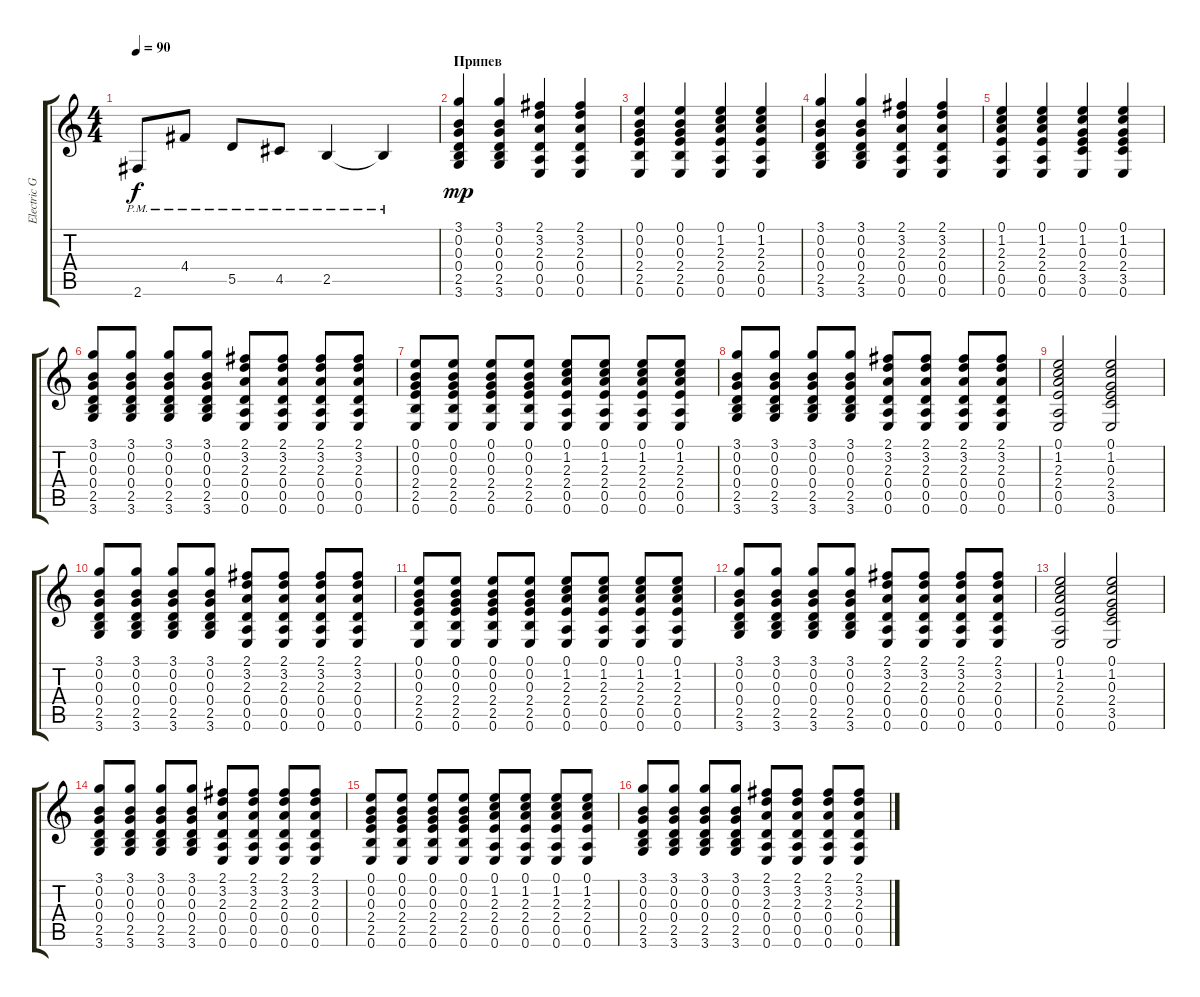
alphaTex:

\track ("Electric Guitar" "Electric G") {instrument electricguitarclean}
\staff {score tabs}
\tuning (E4 B3 G3 D3 A2 E2) {hide}
\ts (4 4)
\tempo 90
\clef g2
\ks c
2.6{pm}.8{dy f} 4.4{pm}.8 5.5{pm}.8 4.5{pm}.8 2.5{pm}.4 2.5{pm t}.4 |
\section ("" "Припев")
(3.1 0.2 0.3 0.4 2.5 3.6).4{dy mp} (3.1 0.2 0.3 0.4 2.5 3.6).4 (2.1 3.2 2.3 0.4 0.5 0.6).4 (2.1 3.2 2.3 0.4 0.5 0.6).4 |
(0.1 0.2 0.3 2.4 2.5 0.6).4 (0.1 0.2 0.3 2.4 2.5 0.6).4 (0.1 1.2 2.3 2.4 0.5 0.6).4 (0.1 1.2 2.3 2.4 0.5 0.6).4 |
(3.1 0.2 0.3 0.4 2.5 3.6).4 (3.1 0.2 0.3 0.4 2.5 3.6).4 (2.1 3.2 2.3 0.4 0.5 0.6).4 (2.1 3.2 2.3 0.4 0.5 0.6).4 |
(0.1 1.2 2.3 2.4 0.5 0.6).4 (0.1 1.2 2.3 2.4 0.5 0.6).4 (0.1 1.2 0.3 2.4 3.5 0.6).4 (0.1 1.2 0.3 2.4 3.5 0.6).4 |
(3.1 0.2 0.3 0.4 2.5 3.6).8 (3.1 0.2 0.3 0.4 2.5 3.6).8 (3.1 0.2 0.3 0.4 2.5 3.6).8 (3.1 0.2 0.3 0.4 2.5 3.6).8 (2.1 3.2 2.3 0.4 0.5 0.6).8 (2.1 3.2 2.3 0.4 0.5 0.6).8 (2.1 3.2 2.3 0.4 0.5 0.6).8 (2.1 3.2 2.3 0.4 0.5 0.6).8 |
(0.1 0.2 0.3 2.4 2.5 0.6).8 (0.1 0.2 0.3 2.4 2.5 0.6).8 (0.1 0.2 0.3 2.4 2.5 0.6).8 (0.1 0.2 0.3 2.4 2.5 0.6).8 (0.1 1.2 2.3 2.4 0.5 0.6).8 (0.1 1.2 2.3 2.4 0.5 0.6).8 (0.1 1.2 2.3 2.4 0.5 0.6).8 (0.1 1.2 2.3 2.4 0.5 0.6).8 |
(3.1 0.2 0.3 0.4 2.5 3.6).8 (3.1 0.2 0.3 0.4 2.5 3.6).8 (3.1 0.2 0.3 0.4 2.5 3.6).8 (3.1 0.2 0.3 0.4 2.5 3.6).8 (2.1 3.2 2.3 0.4 0.5 0.6).8 (2.1 3.2 2.3 0.4 0.5 0.6).8 (2.1 3.2 2.3 0.4 0.5 0.6).8 (2.1 3.2 2.3 0.4 0.5 0.6).8 |
(0.1 1.2 2.3 2.4 0.5 0.6).2 (0.1 1.2 0.3 2.4 3.5 0.6).2 |
(3.1 0.2 0.3 0.4 2.5 3.6).8 (3.1 0.2 0.3 0.4 2.5 3.6).8 (3.1 0.2 0.3 0.4 2.5 3.6).8 (3.1 0.2 0.3 0.4 2.5 3.6).8 (2.1 3.2 2.3 0.4 0.5 0.6).8 (2.1 3.2 2.3 0.4 0.5 0.6).8 (2.1 3.2 2.3 0.4 0.5 0.6).8 (2.1 3.2 2.3 0.4 0.5 0.6).8 |
(0.1 0.2 0.3 2.4 2.5 0.6).8 (0.1 0.2 0.3 2.4 2.5 0.6).8 (0.1 0.2 0.3 2.4 2.5 0.6).8 (0.1 0.2 0.3 2.4 2.5 0.6).8 (0.1 1.2 2.3 2.4 0.5 0.6).8 (0.1 1.2 2.3 2.4 0.5 0.6).8 (0.1 1.2 2.3 2.4 0.5 0.6).8 (0.1 1.2 2.3 2.4 0.5 0.6).8 |
(3.1 0.2 0.3 0.4 2.5 3.6).8 (3.1 0.2 0.3 0.4 2.5 3.6).8 (3.1 0.2 0.3 0.4 2.5 3.6).8 (3.1 0.2 0.3 0.4 2.5 3.6).8 (2.1 3.2 2.3 0.4 0.5 0.6).8 (2.1 3.2 2.3 0.4 0.5 0.6).8 (2.1 3.2 2.3 0.4 0.5 0.6).8 (2.1 3.2 2.3 0.4 0.5 0.6).8 |
(0.1 1.2 2.3 2.4 0.5 0.6).2 (0.1 1.2 0.3 2.4 3.5 0.6).2 |
(3.1 0.2 0.3 0.4 2.5 3.6).8 (3.1 0.2 0.3 0.4 2.5 3.6).8 (3.1 0.2 0.3 0.4 2.5 3.6).8 (3.1 0.2 0.3 0.4 2.5 3.6).8 (2.1 3.2 2.3 0.4 0.5 0.6).8 (2.1 3.2 2.3 0.4 0.5 0.6).8 (2.1 3.2 2.3 0.4 0.5 0.6).8 (2.1 3.2 2.3 0.4 0.5 0.6).8 |
(0.1 0.2 0.3 2.4 2.5 0.6).8 (0.1 0.2 0.3 2.4 2.5 0.6).8 (0.1 0.2 0.3 2.4 2.5 0.6).8 (0.1 0.2 0.3 2.4 2.5 0.6).8 (0.1 1.2 2.3 2.4 0.5 0.6).8 (0.1 1.2 2.3 2.4 0.5 0.6).8 (0.1 1.2 2.3 2.4 0.5 0.6).8 (0.1 1.2 2.3 2.4 0.5 0.6).8 |
(3.1 0.2 0.3 0.4 2.5 3.6).8 (3.1 0.2 0.3 0.4 2.5 3.6).8 (3.1 0.2 0.3 0.4 2.5 3.6).8 (3.1 0.2 0.3 0.4 2.5 3.6).8 (2.1 3.2 2.3 0.4 0.5 0.6).8 (2.1 3.2 2.3 0.4 0.5 0.6).8 (2.1 3.2 2.3 0.4 0.5 0.6).8 (2.1 3.2 2.3 0.4 0.5 0.6).8
